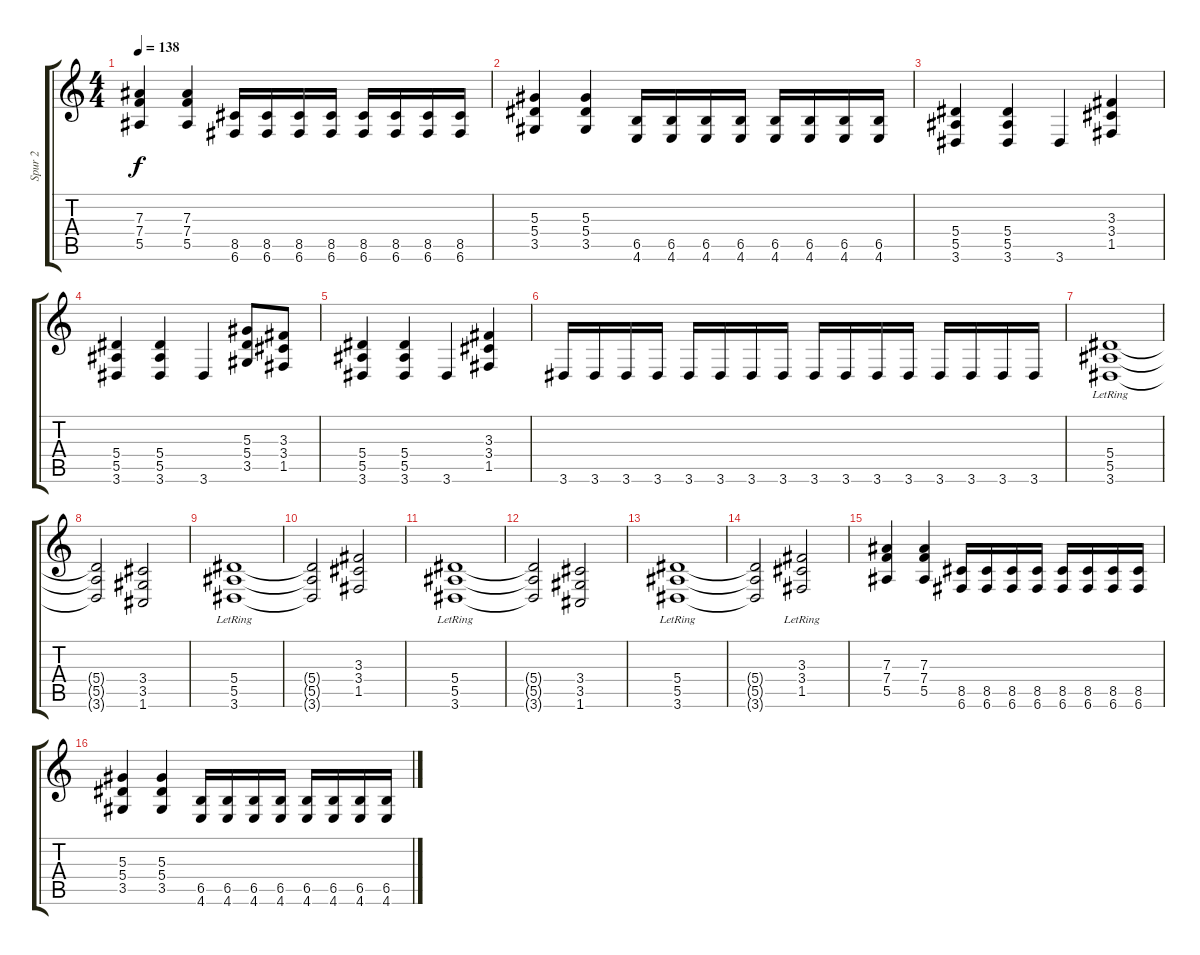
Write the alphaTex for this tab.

\track ("Spur 2" "Spur 2") {instrument distortionguitar}
\staff {score tabs}
\tuning (C4 G3 Eb3 Bb2 F2 C2) {hide}
\ts (4 4)
\tempo 138
\clef g2
\ks c
(7.3 7.4 5.5).4{dy f} (7.3 7.4 5.5).4 (8.5 6.6).16 (8.5 6.6).16 (8.5 6.6).16 (8.5 6.6).16 (8.5 6.6).16 (8.5 6.6).16 (8.5 6.6).16 (8.5 6.6).16 |
(5.3 5.4 3.5).4 (5.3 5.4 3.5).4 (6.5 4.6).16 (6.5 4.6).16 (6.5 4.6).16 (6.5 4.6).16 (6.5 4.6).16 (6.5 4.6).16 (6.5 4.6).16 (6.5 4.6).16 |
(5.4 5.5 3.6).4 (5.4 5.5 3.6).4 3.6.4 (3.3 3.4 1.5).4 |
(5.4 5.5 3.6).4 (5.4 5.5 3.6).4 3.6.4 (5.3 5.4 3.5).8 (3.3 3.4 1.5).8 |
(5.4 5.5 3.6).4 (5.4 5.5 3.6).4 3.6.4 (3.3 3.4 1.5).4 |
3.6.16 3.6.16 3.6.16 3.6.16 3.6.16 3.6.16 3.6.16 3.6.16 3.6.16 3.6.16 3.6.16 3.6.16 3.6.16 3.6.16 3.6.16 3.6.16 |
(5.4{lr} 5.5{lr} 3.6{lr}).1 |
(5.4{t} 5.5{t} 3.6{t}).2 (3.4 3.5 1.6).2 |
(5.4{lr} 5.5{lr} 3.6{lr}).1 |
(5.4{t} 5.5{t} 3.6{t}).2 (3.3 3.4 1.5).2 |
(5.4{lr} 5.5{lr} 3.6{lr}).1 |
(5.4{t} 5.5{t} 3.6{t}).2 (3.4 3.5 1.6).2 |
(5.4{lr} 5.5{lr} 3.6{lr}).1 |
(5.4{t} 5.5{t} 3.6{t}).2 (3.3 3.4 1.5{lr}).2 |
(7.3 7.4 5.5).4 (7.3 7.4 5.5).4 (8.5 6.6).16 (8.5 6.6).16 (8.5 6.6).16 (8.5 6.6).16 (8.5 6.6).16 (8.5 6.6).16 (8.5 6.6).16 (8.5 6.6).16 |
(5.3 5.4 3.5).4 (5.3 5.4 3.5).4 (6.5 4.6).16 (6.5 4.6).16 (6.5 4.6).16 (6.5 4.6).16 (6.5 4.6).16 (6.5 4.6).16 (6.5 4.6).16 (6.5 4.6).16
